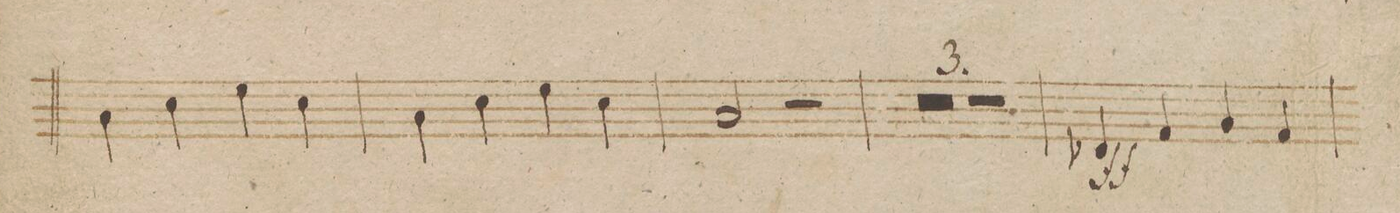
**kern	**dynam
*I"Viola.	*
*clefC3	*
*k[b-]	*
*met(c)	*
*M4/4	*
4B-\	.
4d\	.
4f\	.
4d\	.
=27	=27
4B-\	.
4d\	.
4f\	.
4d\	.
=28	=28
2B-/	.
2r	.
=29	=29
0r	.
=30	=30
=31	=31
1r	.
=32	=32
4E-X/	ff
4G/	.
4B-/	.
4G/	.
=33	=33
*-	*-
